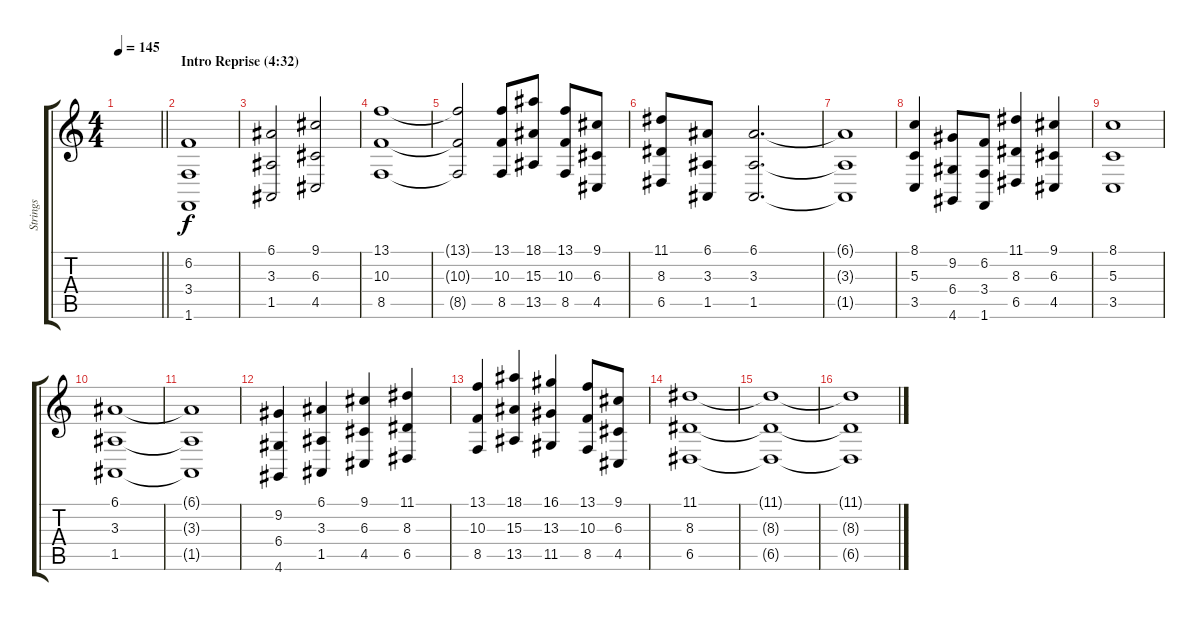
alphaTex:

\track ("Strings" "Strings") {instrument stringensemble1}
\staff {score tabs}
\tuning (E4 B3 G3 D3 A2 E2) {hide}
\ts (4 4)
\tempo 145
\clef g2
\barLineRight lightlight
\ks c
|
\section ("" "Intro Reprise (4:32)")
(6.2 3.4 1.6).1 |
(6.1 3.3 1.5).2 (9.1 6.3 4.5).2 |
(13.1 10.3 8.5).1 |
(13.1{t} 10.3{t} 8.5{t}).2 (13.1 10.3 8.5).8 (18.1 15.3 13.5).8 (13.1 10.3 8.5).8 (9.1 6.3 4.5).8 |
(11.1 8.3 6.5).8 (6.1 3.3 1.5).8 (6.1 3.3 1.5).2{d} |
(6.1{t} 3.3{t} 1.5{t}).1 |
(8.1 5.3 3.5).4 (9.2 6.4 4.6).8 (6.2 3.4 1.6).8 (11.1 8.3 6.5).4 (9.1 6.3 4.5).4 |
(8.1 5.3 3.5).1 |
(6.1 3.3 1.5).1 |
(6.1{t} 3.3{t} 1.5{t}).1 |
(9.2 6.4 4.6).4 (6.1 3.3 1.5).4 (9.1 6.3 4.5).4 (11.1 8.3 6.5).4 |
(13.1 10.3 8.5).4 (18.1 15.3 13.5).4 (16.1 13.3 11.5).4 (13.1 10.3 8.5).8 (9.1 6.3 4.5).8 |
(11.1 8.3 6.5).1 |
(11.1{t} 8.3{t} 6.5{t}).1 |
(11.1{t} 8.3{t} 6.5{t}).1
